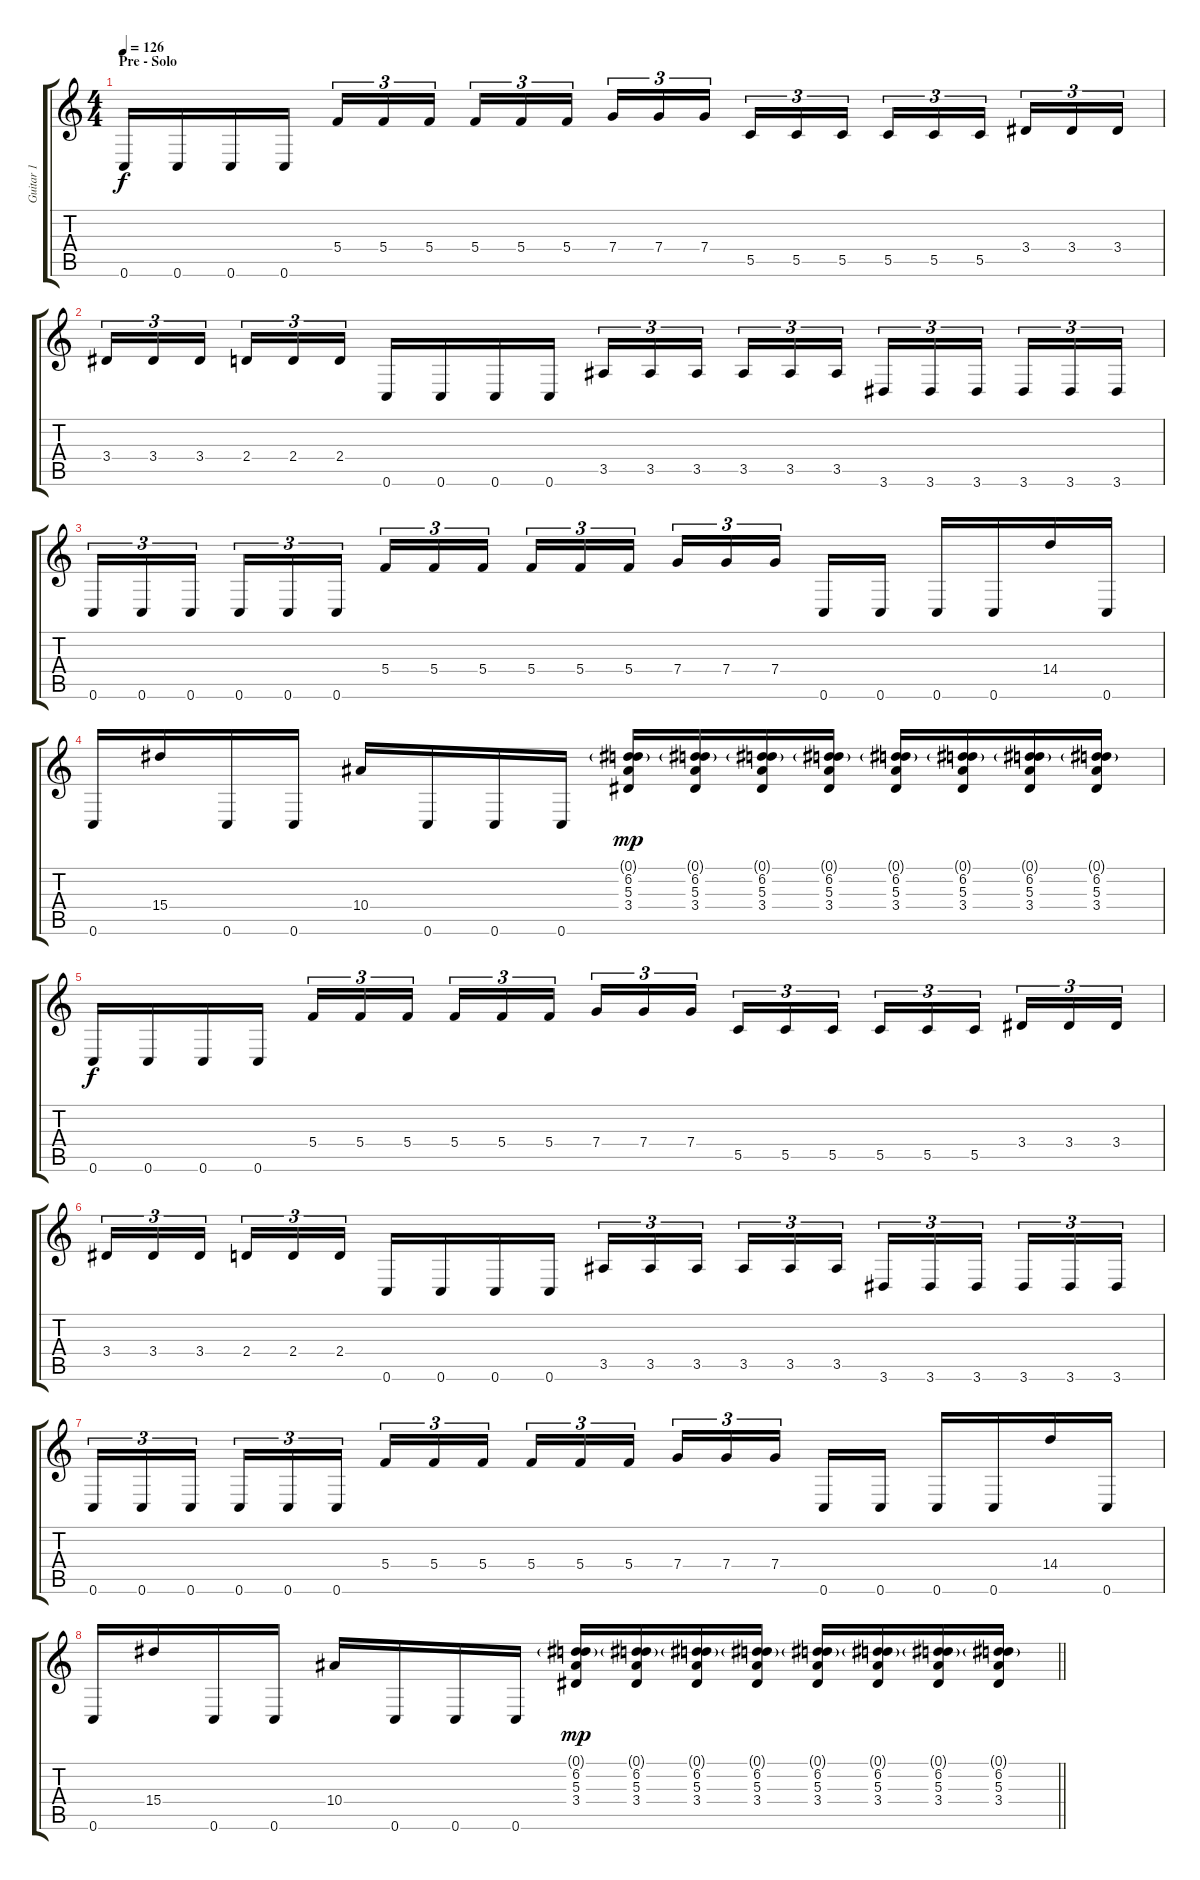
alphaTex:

\track ("Guitar 1" "Guitar 1") {instrument distortionguitar}
\staff {score tabs}
\tuning (D4 A3 F3 C3 G2 C2) {hide}
\ts (4 4)
\section ("" "Pre - Solo")
\tempo 126
\clef g2
\ks c
0.6.16{dy f} 0.6.16 0.6.16 0.6.16 5.4.16{tu (3 2)} 5.4.16{tu (3 2)} 5.4.16{tu (3 2) beam splitsecondary} 5.4.16{tu (3 2)} 5.4.16{tu (3 2)} 5.4.16{tu (3 2)} 7.4.16{tu (3 2)} 7.4.16{tu (3 2)} 7.4.16{tu (3 2) beam splitsecondary} 5.5.16{tu (3 2)} 5.5.16{tu (3 2)} 5.5.16{tu (3 2)} 5.5.16{tu (3 2)} 5.5.16{tu (3 2)} 5.5.16{tu (3 2) beam splitsecondary} 3.4.16{tu (3 2)} 3.4.16{tu (3 2)} 3.4.16{tu (3 2)} |
3.4.16{tu (3 2)} 3.4.16{tu (3 2)} 3.4.16{tu (3 2) beam splitsecondary} 2.4.16{tu (3 2)} 2.4.16{tu (3 2)} 2.4.16{tu (3 2)} 0.6.16 0.6.16 0.6.16 0.6.16 3.5.16{tu (3 2)} 3.5.16{tu (3 2)} 3.5.16{tu (3 2) beam splitsecondary} 3.5.16{tu (3 2)} 3.5.16{tu (3 2)} 3.5.16{tu (3 2)} 3.6.16{tu (3 2)} 3.6.16{tu (3 2)} 3.6.16{tu (3 2) beam splitsecondary} 3.6.16{tu (3 2)} 3.6.16{tu (3 2)} 3.6.16{tu (3 2)} |
0.6.16{tu (3 2)} 0.6.16{tu (3 2)} 0.6.16{tu (3 2) beam splitsecondary} 0.6.16{tu (3 2)} 0.6.16{tu (3 2)} 0.6.16{tu (3 2)} 5.4.16{tu (3 2)} 5.4.16{tu (3 2)} 5.4.16{tu (3 2) beam splitsecondary} 5.4.16{tu (3 2)} 5.4.16{tu (3 2)} 5.4.16{tu (3 2)} 7.4.16{tu (3 2)} 7.4.16{tu (3 2)} 7.4.16{tu (3 2) beam splitsecondary} 0.6.16 0.6.16 0.6.16 0.6.16 14.4.16 0.6.16 |
0.6.16 15.4.16 0.6.16 0.6.16 10.4.16 0.6.16 0.6.16 0.6.16 (0.1{g} 6.2 5.3 3.4).16{dy mp} (0.1{g} 6.2 5.3 3.4).16 (0.1{g} 6.2 5.3 3.4).16 (0.1{g} 6.2 5.3 3.4).16 (0.1{g} 6.2 5.3 3.4).16 (0.1{g} 6.2 5.3 3.4).16 (0.1{g} 6.2 5.3 3.4).16 (0.1{g} 6.2 5.3 3.4).16 |
0.6.16{dy f} 0.6.16 0.6.16 0.6.16 5.4.16{tu (3 2)} 5.4.16{tu (3 2)} 5.4.16{tu (3 2) beam splitsecondary} 5.4.16{tu (3 2)} 5.4.16{tu (3 2)} 5.4.16{tu (3 2)} 7.4.16{tu (3 2)} 7.4.16{tu (3 2)} 7.4.16{tu (3 2) beam splitsecondary} 5.5.16{tu (3 2)} 5.5.16{tu (3 2)} 5.5.16{tu (3 2)} 5.5.16{tu (3 2)} 5.5.16{tu (3 2)} 5.5.16{tu (3 2) beam splitsecondary} 3.4.16{tu (3 2)} 3.4.16{tu (3 2)} 3.4.16{tu (3 2)} |
3.4.16{tu (3 2)} 3.4.16{tu (3 2)} 3.4.16{tu (3 2) beam splitsecondary} 2.4.16{tu (3 2)} 2.4.16{tu (3 2)} 2.4.16{tu (3 2)} 0.6.16 0.6.16 0.6.16 0.6.16 3.5.16{tu (3 2)} 3.5.16{tu (3 2)} 3.5.16{tu (3 2) beam splitsecondary} 3.5.16{tu (3 2)} 3.5.16{tu (3 2)} 3.5.16{tu (3 2)} 3.6.16{tu (3 2)} 3.6.16{tu (3 2)} 3.6.16{tu (3 2) beam splitsecondary} 3.6.16{tu (3 2)} 3.6.16{tu (3 2)} 3.6.16{tu (3 2)} |
0.6.16{tu (3 2)} 0.6.16{tu (3 2)} 0.6.16{tu (3 2) beam splitsecondary} 0.6.16{tu (3 2)} 0.6.16{tu (3 2)} 0.6.16{tu (3 2)} 5.4.16{tu (3 2)} 5.4.16{tu (3 2)} 5.4.16{tu (3 2) beam splitsecondary} 5.4.16{tu (3 2)} 5.4.16{tu (3 2)} 5.4.16{tu (3 2)} 7.4.16{tu (3 2)} 7.4.16{tu (3 2)} 7.4.16{tu (3 2) beam splitsecondary} 0.6.16 0.6.16 0.6.16 0.6.16 14.4.16 0.6.16 |
\barLineRight lightlight
0.6.16 15.4.16 0.6.16 0.6.16 10.4.16 0.6.16 0.6.16 0.6.16 (0.1{g} 6.2 5.3 3.4).16{dy mp} (0.1{g} 6.2 5.3 3.4).16 (0.1{g} 6.2 5.3 3.4).16 (0.1{g} 6.2 5.3 3.4).16 (0.1{g} 6.2 5.3 3.4).16 (0.1{g} 6.2 5.3 3.4).16 (0.1{g} 6.2 5.3 3.4).16 (0.1{g} 6.2 5.3 3.4).16
